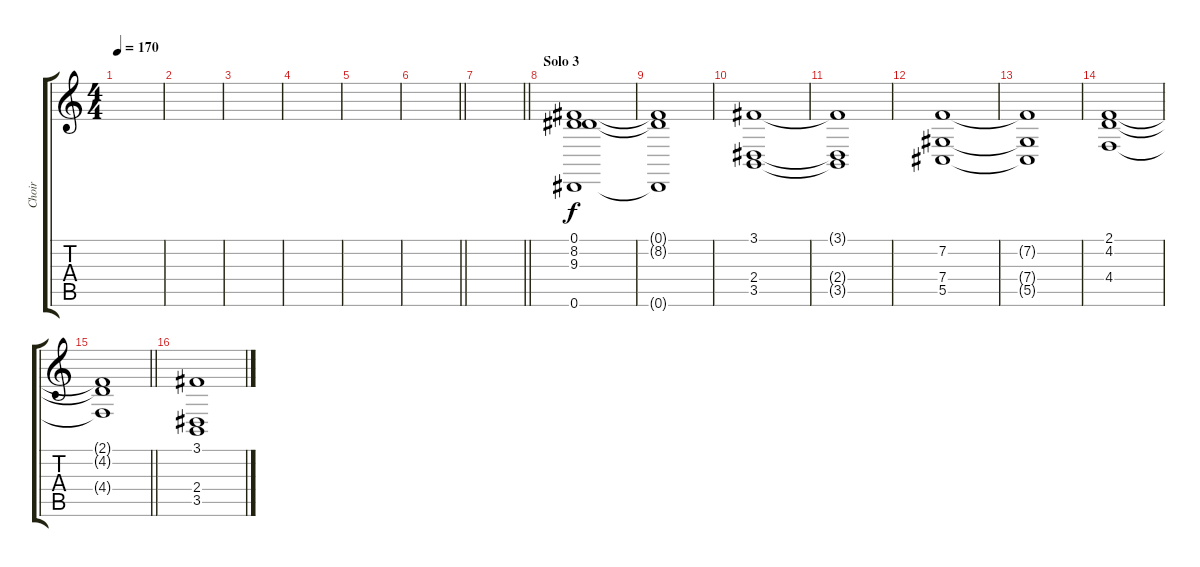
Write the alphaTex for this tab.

\track ("Choir" "Choir") {instrument choiraahs}
\staff {score tabs}
\tuning (Eb4 Bb3 Gb3 Db3 Ab2 Eb2) {hide}
\ts (4 4)
\tempo 170
\clef g2
\ks c
|
|
|
|
|
\barLineRight lightlight
|
\barLineRight lightlight
|
\section ("" "Solo 3")
(0.1 8.2 9.3 0.6).1 |
(0.1{t} 8.2{t} 0.6{t}).1 |
(3.1 2.4 3.5).1 |
(3.1{t} 2.4{t} 3.5{t}).1 |
(7.2 7.4 5.5).1 |
(7.2{t} 7.4{t} 5.5{t}).1 |
(2.1 4.2 4.4).1 |
\barLineRight lightlight
(2.1{t} 4.2{t} 4.4{t}).1 |
(3.1 2.4 3.5).1
